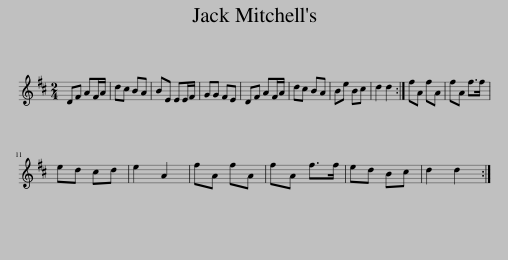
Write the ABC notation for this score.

X:1
L:1/8
M:2/4
I:linebreak $
K:D
V:1 treble
V:1
 DF AF/A/ | dc BA | BE EE/F/ | GG FE | DF AF/A/ | %5
 dc BA | Be Bc | d2 d2 :| fA fA | fA f>f |$ %10
 ed cd | e2 A2 | fA fA | fA f>f | ed Bc | %15
 d2 d2 :| %16
